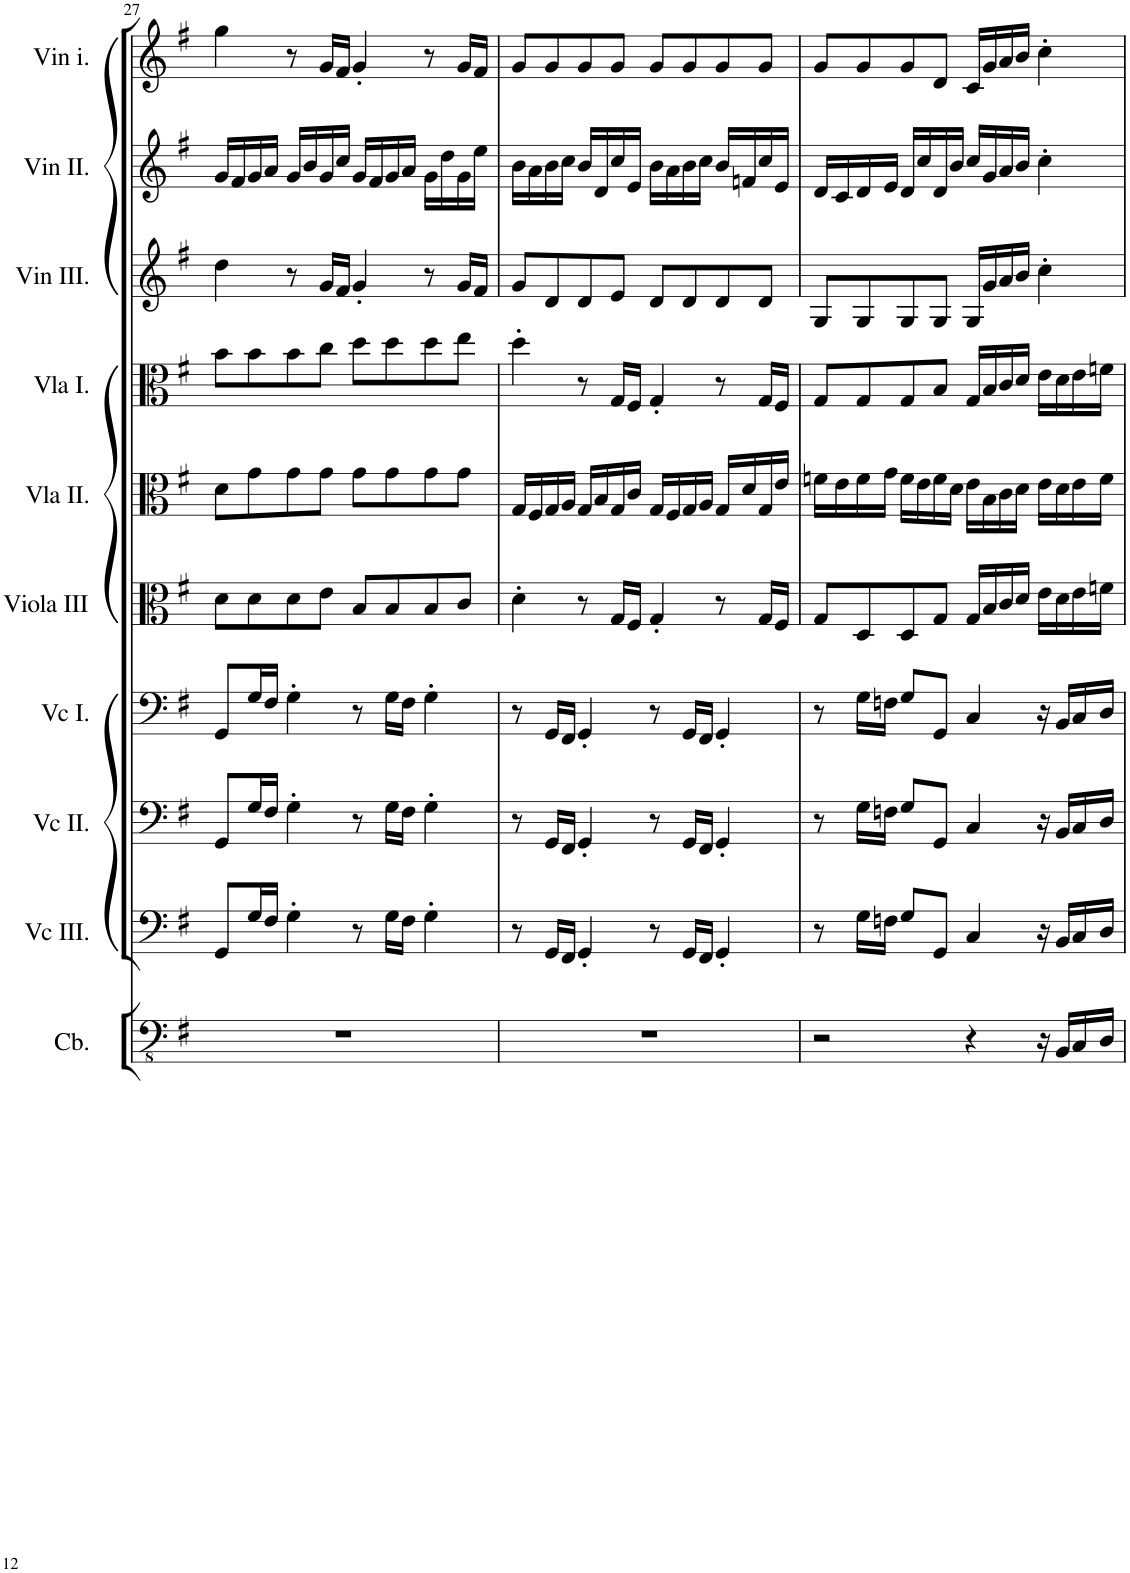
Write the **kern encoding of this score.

**kern	**kern	**kern	**kern	**kern	**kern	**kern	**kern	**kern	**kern
*part10	*part9	*part8	*part7	*part6	*part5	*part4	*part3	*part2	*part1
*staff10	*staff9	*staff8	*staff7	*staff6	*staff5	*staff4	*staff3	*staff2	*staff1
*I"Contrabass	*I"Violoncello III	*I"Violoncello II	*I"Violoncello I	*I"Viola III	*I"Viola II	*I"Viola I	*I"Violin III	*I"Violin II	*I"Violin I
*I'Cb.	*I'Vc III.	*I'Vc II.	*I'Vc I.	*I'Viola III	*I'Vla II.	*I'Vla I.	*I'Vin III.	*I'Vin II.	*I'Vin i.
!!LO:PB:g=z
*clefFv4	*clefF4	*clefF4	*clefF4	*clefC3	*clefC3	*clefC3	*clefG2	*clefG2	*clefG2
*ITrd7c12	*	*	*	*	*	*	*	*	*
*k[f#]	*k[f#]	*k[f#]	*k[f#]	*k[f#]	*k[f#]	*k[f#]	*k[f#]	*k[f#]	*k[f#]
*M4/4	*M4/4	*M4/4	*M4/4	*M4/4	*M4/4	*M4/4	*M4/4	*M4/4	*M4/4
=27	=27	=27	=27	=27	=27	=27	=27	=27	=27
1r	8GG/L	8GG/L	8GG/L	8d\L	8d\L	8b\L	4dd\	16g/LL	4gg\
.	.	.	.	.	.	.	.	16f#/	.
.	16G/L	16G/L	16G/L	8d\	8g\	8b\	.	16g/	.
.	16F#/JJ	16F#/JJ	16F#/JJ	.	.	.	.	16a/JJ	.
.	4G'\	4G'\	4G'\	8d\	8g\	8b\	8r	16g/LL	8r
.	.	.	.	.	.	.	.	16b/	.
.	.	.	.	8e\J	8g\J	8cc\J	16g/LL	16g/	16g/LL
.	.	.	.	.	.	.	16f#/JJ	16cc/JJ	16f#/JJ
.	8r	8r	8r	8B/L	8g\L	8dd\L	4g'/	16g/LL	4g'/
.	.	.	.	.	.	.	.	16f#/	.
.	16G\LL	16G\LL	16G\LL	8B/	8g\	8dd\	.	16g/	.
.	16F#\JJ	16F#\JJ	16F#\JJ	.	.	.	.	16a/JJ	.
.	4G'\	4G'\	4G'\	8B/	8g\	8dd\	8r	16g\LL	8r
.	.	.	.	.	.	.	.	16dd\	.
.	.	.	.	8c/J	8g\J	8ee\J	16g/LL	16g\	16g/LL
.	.	.	.	.	.	.	16f#/JJ	16ee\JJ	16f#/JJ
=28	=28	=28	=28	=28	=28	=28	=28	=28	=28
1r	8r	8r	8r	4d'\	16G/LL	4dd'\	8g/L	16b\LL	8g/L
.	.	.	.	.	16F#/	.	.	16a\	.
.	16GG/LL	16GG/LL	16GG/LL	.	16G/	.	8d/	16b\	8g/
.	16FF#/JJ	16FF#/JJ	16FF#/JJ	.	16A/JJ	.	.	16cc\JJ	.
.	4GG'/	4GG'/	4GG'/	8r	16G/LL	8r	8d/	16b/LL	8g/
.	.	.	.	.	16B/	.	.	16d/	.
.	.	.	.	16G/LL	16G/	16G/LL	8e/J	16cc/	8g/J
.	.	.	.	16F#/JJ	16c/JJ	16F#/JJ	.	16e/JJ	.
.	8r	8r	8r	4G'/	16G/LL	4G'/	8d/L	16b\LL	8g/L
.	.	.	.	.	16F#/	.	.	16a\	.
.	16GG/LL	16GG/LL	16GG/LL	.	16G/	.	8d/	16b\	8g/
.	16FF#/JJ	16FF#/JJ	16FF#/JJ	.	16A/JJ	.	.	16cc\JJ	.
.	4GG'/	4GG'/	4GG'/	8r	16G/LL	8r	8d/	16b/LL	8g/
.	.	.	.	.	16d/	.	.	16fn/	.
.	.	.	.	16G/LL	16G/	16G/LL	8d/J	16cc/	8g/J
.	.	.	.	16F#/JJ	16e/JJ	16F#/JJ	.	16e/JJ	.
=29	=29	=29	=29	=29	=29	=29	=29	=29	=29
2r	8r	8r	8r	8G/L	16fn\LL	8G/L	8G/L	16d/LL	8g/L
.	.	.	.	.	16e\	.	.	16c/	.
.	16G\LL	16G\LL	16G\LL	8D/	16f\	8G/	8G/	16d/	8g/
.	16Fn\JJ	16Fn\JJ	16Fn\JJ	.	16g\JJ	.	.	16e/JJ	.
.	8G/L	8G/L	8G/L	8D/	16f\LL	8G/	8G/	16d/LL	8g/
.	.	.	.	.	16e\	.	.	16cc/	.
.	8GG/J	8GG/J	8GG/J	8G/J	16f\	8B/J	8G/J	16d/	8d/J
.	.	.	.	.	16d\JJ	.	.	16b/JJ	.
4r	4C/	4C/	4C/	16G/LL	16e\LL	16G/LL	16G/LL	16cc/LL	16c/LL
.	.	.	.	16B/	16B\	16B/	16g/	16g/	16g/
.	.	.	.	16c/	16c\	16c/	16a/	16a/	16a/
.	.	.	.	16d/JJ	16d\JJ	16d/JJ	16b/JJ	16b/JJ	16b/JJ
16r	16r	16r	16r	16e\LL	16e\LL	16e\LL	4cc'\	4cc'\	4cc'\
16BBB/LL	16BB/LL	16BB/LL	16BB/LL	16d\	16d\	16d\	.	.	.
16CC/	16C/	16C/	16C/	16e\	16e\	16e\	.	.	.
16DD/JJ	16D/JJ	16D/JJ	16D/JJ	16fn\JJ	16f\JJ	16fn\JJ	.	.	.
=	=	=	=	=	=	=	=	=	=
*-	*-	*-	*-	*-	*-	*-	*-	*-	*-
